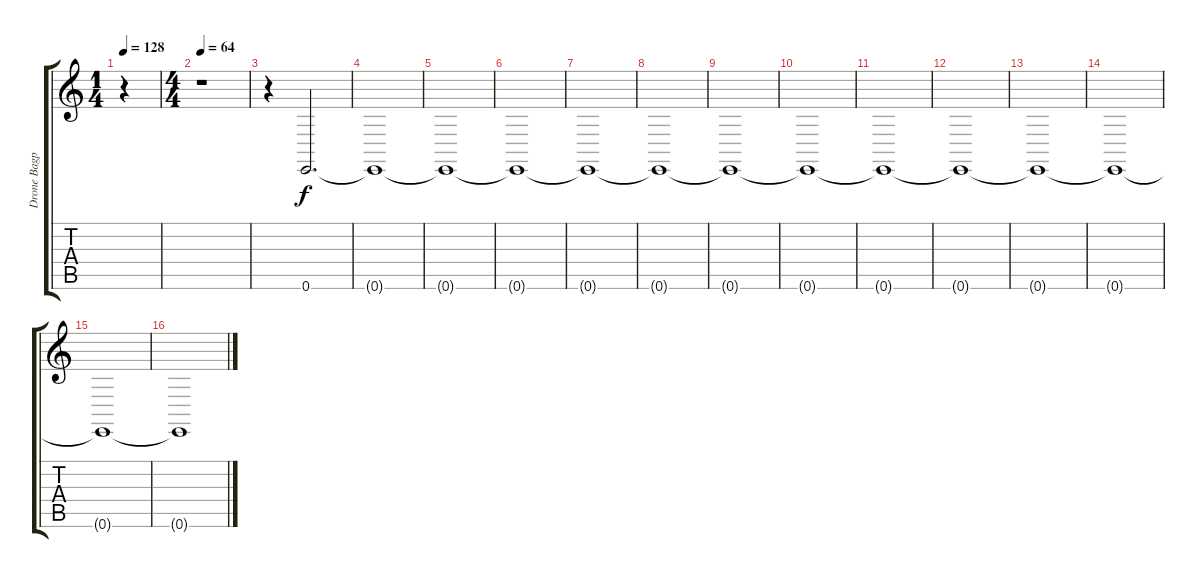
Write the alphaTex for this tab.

\track ("Drone Bagpipe" "Drone Bagp") {instrument bagpipe}
\staff {score tabs}
\tuning (E4 B3 G3 D3 A2 E2) {hide}
\ts (1 4)
\tempo 128
\clef g2
\ks c
r.4{dy f instrument bagpipe} |
\ts (4 4)
\tempo 64
r.1 |
r.4 0.6.2{d volume 0} |
0.6{t}.1 |
0.6{t}.1 |
0.6{t}.1 |
0.6{t}.1 |
0.6{t}.1 |
0.6{t}.1 |
0.6{t}.1 |
0.6{t}.1 |
0.6{t}.1 |
0.6{t}.1 |
0.6{t}.1 |
0.6{t}.1 |
0.6{t}.1
